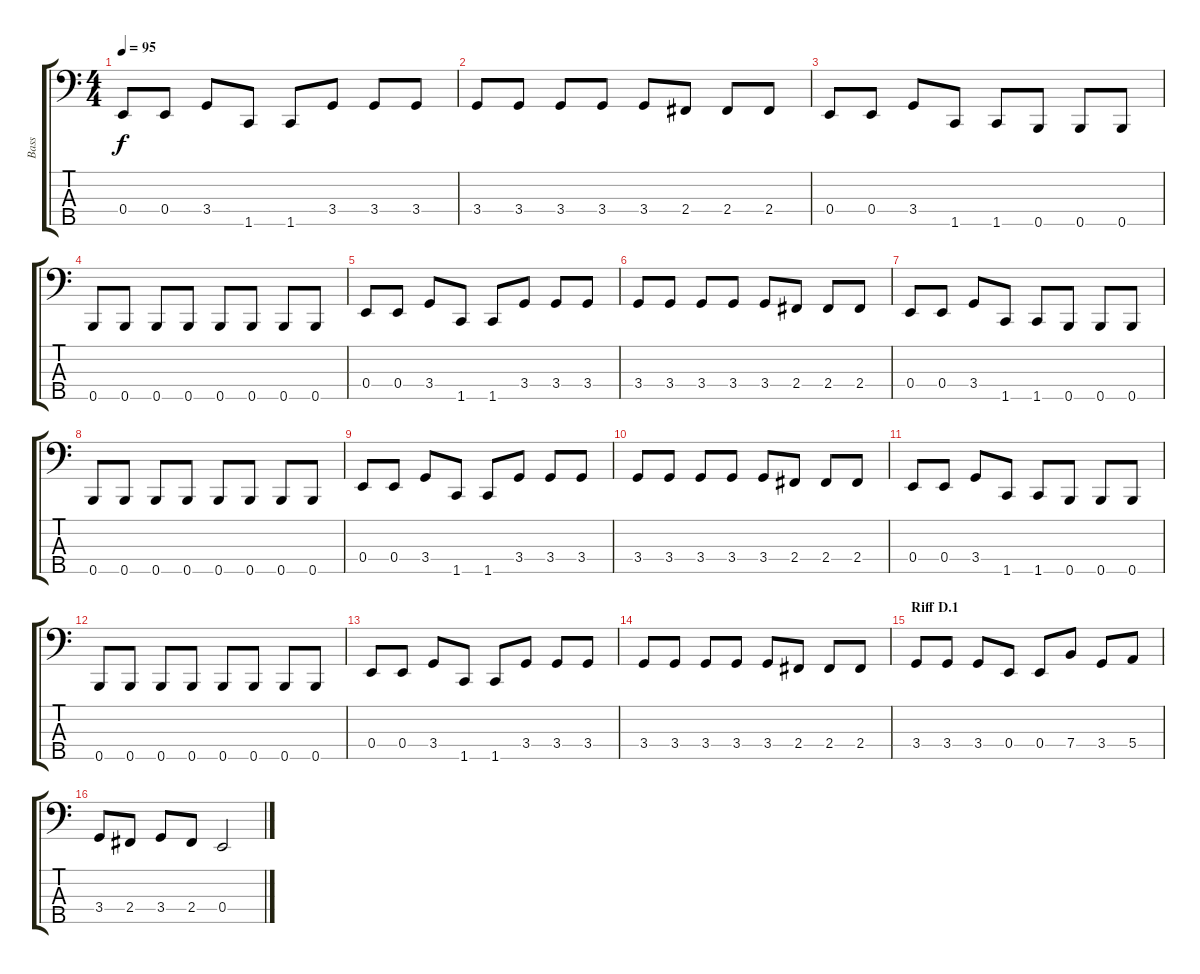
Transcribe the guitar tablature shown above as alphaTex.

\track ("Bass" "Bass") {instrument electricbasspick}
\staff {score tabs}
\tuning (G2 D2 A1 E1 B0) {hide}
\ts (4 4)
\tempo 95
\clef f4
\ks c
0.4.8{dy f} 0.4.8 3.4.8 1.5.8 1.5.8 3.4.8 3.4.8 3.4.8 |
3.4.8 3.4.8 3.4.8 3.4.8 3.4.8 2.4.8 2.4.8 2.4.8 |
0.4.8 0.4.8 3.4.8 1.5.8 1.5.8 0.5.8 0.5.8 0.5.8 |
0.5.8 0.5.8 0.5.8 0.5.8 0.5.8 0.5.8 0.5.8 0.5.8 |
0.4.8 0.4.8 3.4.8 1.5.8 1.5.8 3.4.8 3.4.8 3.4.8 |
3.4.8 3.4.8 3.4.8 3.4.8 3.4.8 2.4.8 2.4.8 2.4.8 |
0.4.8 0.4.8 3.4.8 1.5.8 1.5.8 0.5.8 0.5.8 0.5.8 |
0.5.8 0.5.8 0.5.8 0.5.8 0.5.8 0.5.8 0.5.8 0.5.8 |
0.4.8 0.4.8 3.4.8 1.5.8 1.5.8 3.4.8 3.4.8 3.4.8 |
3.4.8 3.4.8 3.4.8 3.4.8 3.4.8 2.4.8 2.4.8 2.4.8 |
0.4.8 0.4.8 3.4.8 1.5.8 1.5.8 0.5.8 0.5.8 0.5.8 |
0.5.8 0.5.8 0.5.8 0.5.8 0.5.8 0.5.8 0.5.8 0.5.8 |
0.4.8 0.4.8 3.4.8 1.5.8 1.5.8 3.4.8 3.4.8 3.4.8 |
3.4.8 3.4.8 3.4.8 3.4.8 3.4.8 2.4.8 2.4.8 2.4.8 |
\section ("" "Riff D.1")
3.4.8 3.4.8 3.4.8 0.4.8 0.4.8 7.4.8 3.4.8 5.4.8 |
3.4.8 2.4.8 3.4.8 2.4.8 0.4.2
